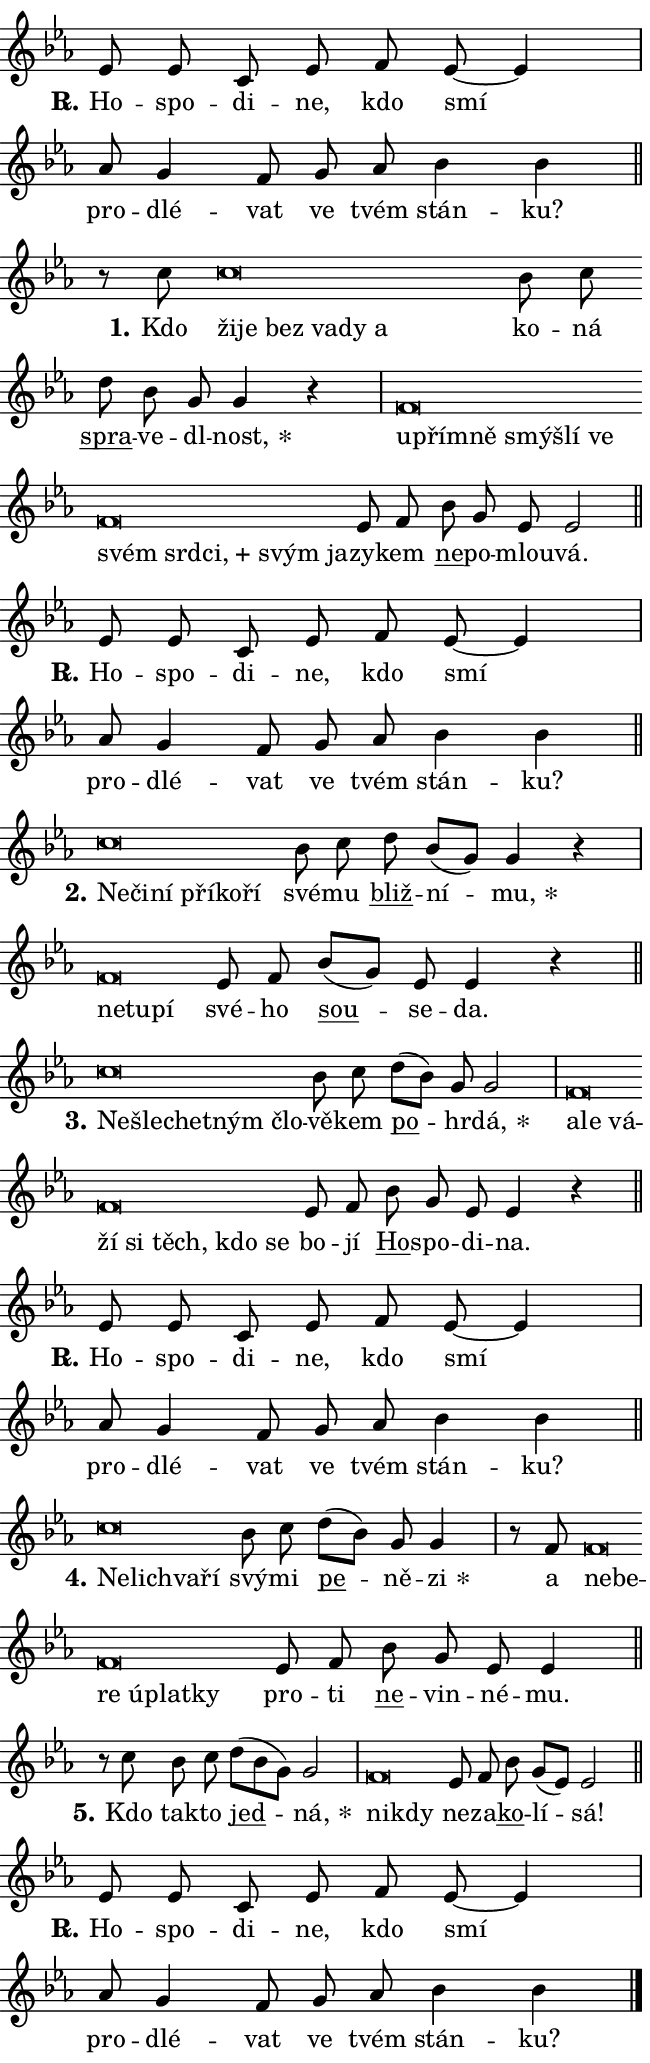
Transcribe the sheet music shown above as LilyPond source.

\version "2.24.0"
\header { tagline = "" }
\paper {
  indent = 0\cm
  top-margin = 0\cm
  right-margin = 0.13\cm % to fit lyric hyphens
  bottom-margin = 0\cm
  left-margin = 0\cm
  paper-width = 11\cm
  page-breaking = #ly:one-page-breaking
  system-system-spacing.basic-distance = #11
  score-system-spacing.basic-distance = #11
  ragged-last = ##f
}


%% Author: Thomas Morley
%% https://lists.gnu.org/archive/html/lilypond-user/2020-05/msg00002.html
#(define (line-position grob)
"Returns position of @var[grob} in current system:
   @code{'start}, if at first time-step
   @code{'end}, if at last time-step
   @code{'middle} otherwise
"
  (let* ((col (ly:item-get-column grob))
         (ln (ly:grob-object col 'left-neighbor))
         (rn (ly:grob-object col 'right-neighbor))
         (col-to-check-left (if (ly:grob? ln) ln col))
         (col-to-check-right (if (ly:grob? rn) rn col))
         (break-dir-left
           (and
             (ly:grob-property col-to-check-left 'non-musical #f)
             (ly:item-break-dir col-to-check-left)))
         (break-dir-right
           (and
             (ly:grob-property col-to-check-right 'non-musical #f)
             (ly:item-break-dir col-to-check-right))))
        (cond ((eqv? 1 break-dir-left) 'start)
              ((eqv? -1 break-dir-right) 'end)
              (else 'middle))))

#(define (tranparent-at-line-position vctor)
  (lambda (grob)
  "Relying on @code{line-position} select the relevant enry from @var{vctor}.
Used to determine transparency,"
    (case (line-position grob)
      ((end) (not (vector-ref vctor 0)))
      ((middle) (not (vector-ref vctor 1)))
      ((start) (not (vector-ref vctor 2))))))

noteHeadBreakVisibility =
#(define-music-function (break-visibility)(vector?)
"Makes @code{NoteHead}s transparent relying on @var{break-visibility}"
#{
  \override NoteHead.transparent =
    #(tranparent-at-line-position break-visibility)
#})

#(define delete-ledgers-for-transparent-note-heads
  (lambda (grob)
    "Reads whether a @code{NoteHead} is transparent.
If so this @code{NoteHead} is removed from @code{'note-heads} from
@var{grob}, which is supposed to be @code{LedgerLineSpanner}.
As a result ledgers are not printed for this @code{NoteHead}"
    (let* ((nhds-array (ly:grob-object grob 'note-heads))
           (nhds-list
             (if (ly:grob-array? nhds-array)
                 (ly:grob-array->list nhds-array)
                 '()))
           ;; Relies on the transparent-property being done before
           ;; Staff.LedgerLineSpanner.after-line-breaking is executed.
           ;; This is fragile ...
           (to-keep
             (remove
               (lambda (nhd)
                 (ly:grob-property nhd 'transparent #f))
               nhds-list)))
      ;; TODO find a better method to iterate over grob-arrays, similiar
      ;; to filter/remove etc for lists
      ;; For now rebuilt from scratch
      (set! (ly:grob-object grob 'note-heads)  '())
      (for-each
        (lambda (nhd)
          (ly:pointer-group-interface::add-grob grob 'note-heads nhd))
        to-keep))))

squashNotes = {
  \override NoteHead.X-extent = #'(-0.2 . 0.2)
  \override NoteHead.Y-extent = #'(-0.75 . 0)
  \override NoteHead.stencil =
    #(lambda (grob)
       (let ((pos (ly:grob-property grob 'staff-position)))
         (begin
           (if (< pos -7) (display "ERROR: Lower brevis then expected\n") (display ""))
           (if (<= pos -6) ly:text-interface::print ly:note-head::print))))
}
unSquashNotes = {
  \revert NoteHead.X-extent
  \revert NoteHead.Y-extent
  \revert NoteHead.stencil
}

hideNotes = \noteHeadBreakVisibility #begin-of-line-visible
unHideNotes = \noteHeadBreakVisibility #all-visible

% work-around for resetting accidentals
% https://lilypond.org/doc/v2.23/Documentation/notation/displaying-rhythms#unmetered-music
cadenzaMeasure = {
  \cadenzaOff
  \partial 1024 s1024
  \cadenzaOn
}

#(define-markup-command (accent layout props text) (markup?)
  "Underline accented syllable"
  (interpret-markup layout props
    #{\markup \override #'(offset . 4.3) \underline { #text }#}))

responsum = \markup \concat {
  "R" \hspace #-1.05 \path #0.1 #'((moveto 0 0.07) (lineto 0.9 0.8)) \hspace #0.05 "."
}

spaceSize = #0.6828661417322834 % exact space size for TeX Gyre Schola

\layout {
  \context {
    \Staff
    \remove "Time_signature_engraver"
    \override LedgerLineSpanner.after-line-breaking = #delete-ledgers-for-transparent-note-heads
  }
  \context {
    \Lyrics {
      \override LyricSpace.minimum-distance = \spaceSize
      \override LyricText.font-name = #"TeX Gyre Schola"
      \override LyricText.font-size = 1
      \override StanzaNumber.font-name = #"TeX Gyre Schola Bold"
      \override StanzaNumber.font-size = 1
    }
  }
  \context {
    \Score 
    \override NoteHead.text =
      #(lambda (grob) 
        (let ((pos (ly:grob-property grob 'staff-position)))
          #{\markup {
            \combine
              \halign #-0.55 \raise #(if (= pos -6) 0 0.5) \override #'(thickness . 2) \draw-line #'(3.2 . 0)
              \musicglyph "noteheads.sM1"
          }#}))
  }
}

% magnetic-lyrics.ily
%
%   written by
%     Jean Abou Samra <jean@abou-samra.fr>
%     Werner Lemberg <wl@gnu.org>
%
%   adapted by
%     Jiri Hon <jiri.hon@gmail.com>
%
% Version 2022-Apr-15

% https://www.mail-archive.com/lilypond-user@gnu.org/msg149350.html

#(define (Left_hyphen_pointer_engraver context)
   "Collect syllable-hyphen-syllable occurrences in lyrics and store
them in properties.  This engraver only looks to the left.  For
example, if the lyrics input is @code{foo -- bar}, it does the
following.

@itemize @bullet
@item
Set the @code{text} property of the @code{LyricHyphen} grob between
@q{foo} and @q{bar} to @code{foo}.

@item
Set the @code{left-hyphen} property of the @code{LyricText} grob with
text @q{foo} to the @code{LyricHyphen} grob between @q{foo} and
@q{bar}.
@end itemize

Use this auxiliary engraver in combination with the
@code{lyric-@/text::@/apply-@/magnetic-@/offset!} hook."
   (let ((hyphen #f)
         (text #f))
     (make-engraver
      (acknowledgers
       ((lyric-syllable-interface engraver grob source-engraver)
        (set! text grob)))
      (end-acknowledgers
       ((lyric-hyphen-interface engraver grob source-engraver)
        ;(when (not (grob::has-interface grob 'lyric-space-interface))
          (set! hyphen grob)));)
      ((stop-translation-timestep engraver)
       (when (and text hyphen)
         (ly:grob-set-object! text 'left-hyphen hyphen))
       (set! text #f)
       (set! hyphen #f)))))

#(define (lyric-text::apply-magnetic-offset! grob)
   "If the space between two syllables is less than the value in
property @code{LyricText@/.details@/.squash-threshold}, move the right
syllable to the left so that it gets concatenated with the left
syllable.

Use this function as a hook for
@code{LyricText@/.after-@/line-@/breaking} if the
@code{Left_@/hyphen_@/pointer_@/engraver} is active."
   (let ((hyphen (ly:grob-object grob 'left-hyphen #f)))
     (when hyphen
       (let ((left-text (ly:spanner-bound hyphen LEFT)))
         (when (grob::has-interface left-text 'lyric-syllable-interface)
           (let* ((common (ly:grob-common-refpoint grob left-text X))
                  (this-x-ext (ly:grob-extent grob common X))
                  (left-x-ext
                   (begin
                     ;; Trigger magnetism for left-text.
                     (ly:grob-property left-text 'after-line-breaking)
                     (ly:grob-extent left-text common X)))
                  ;; `delta` is the gap width between two syllables.
                  (delta (- (interval-start this-x-ext)
                            (interval-end left-x-ext)))
                  (details (ly:grob-property grob 'details))
                  (threshold (assoc-get 'squash-threshold details 0.2)))
             (when (< delta threshold)
               (let* (;; We have to manipulate the input text so that
                      ;; ligatures crossing syllable boundaries are not
                      ;; disabled.  For languages based on the Latin
                      ;; script this is essentially a beautification.
                      ;; However, for non-Western scripts it can be a
                      ;; necessity.
                      (lt (ly:grob-property left-text 'text))
                      (rt (ly:grob-property grob 'text))
                      (is-space (grob::has-interface hyphen 'lyric-space-interface))
                      (space (if is-space " " ""))
                      (extra-delta (if is-space spaceSize 0))
                      ;; Append new syllable.
                      (ltrt-space (if (and (string? lt) (string? rt))
                                (string-append lt space rt)
                                (make-concat-markup (list lt space rt))))
                      ;; Right-align `ltrt` to the right side.
                      (ltrt-space-markup (grob-interpret-markup
                               grob
                               (make-translate-markup
                                (cons (interval-length this-x-ext) 0)
                                (make-right-align-markup ltrt-space)))))
                 (begin
                   ;; Don't print `left-text`.
                   (ly:grob-set-property! left-text 'stencil #f)
                   ;; Set text and stencil (which holds all collected
                   ;; syllables so far) and shift it to the left.
                   (ly:grob-set-property! grob 'text ltrt-space)
                   (ly:grob-set-property! grob 'stencil ltrt-space-markup)
                   (ly:grob-translate-axis! grob (- (- delta extra-delta)) X))))))))))


#(define (lyric-hyphen::displace-bounds-first grob)
   ;; Make very sure this callback isn't triggered too early.
   (let ((left (ly:spanner-bound grob LEFT))
         (right (ly:spanner-bound grob RIGHT)))
     (ly:grob-property left 'after-line-breaking)
     (ly:grob-property right 'after-line-breaking)
     (ly:lyric-hyphen::print grob)))

squashThreshold = #0.4

\layout {
  \context {
    \Lyrics
    \consists #Left_hyphen_pointer_engraver
    \override LyricText.after-line-breaking =
      #lyric-text::apply-magnetic-offset!
    \override LyricHyphen.stencil = #lyric-hyphen::displace-bounds-first
    \override LyricText.details.squash-threshold = \squashThreshold
    \override LyricHyphen.minimum-distance = 0
    \override LyricHyphen.minimum-length = \squashThreshold
  }
}

squashText = \override LyricText.details.squash-threshold = 9999
unSquashText = \override LyricText.details.squash-threshold = \squashThreshold

leftText = \override LyricText.self-alignment-X = #LEFT
unLeftText = \revert LyricText.self-alignment-X

starOffset = #(lambda (grob) 
                (let ((x_offset (ly:self-alignment-interface::aligned-on-x-parent grob)))
                  (if (= x_offset 0) 0 (+ x_offset 1.2))))

star = #(define-music-function (syllable)(string?)
"Append star separator at the end of a syllable"
#{
  \once \override LyricText.X-offset = #starOffset
  \lyricmode { \markup {
    #syllable
    \override #'((font-name . "TeX Gyre Schola Bold")) \hspace #0.2 \lower #0.65 \larger "*"
  } }
#})

starAccent = #(define-music-function (syllable)(string?)
"Append star separator at the end of a syllable and make accent"
#{
  \once \override LyricText.X-offset = #starOffset
  \lyricmode { \markup {
    \accent #syllable
    \override #'((font-name . "TeX Gyre Schola Bold")) \hspace #0.2 \lower #0.65 \larger "*"
  } }
#})

breath = #(define-music-function (syllable)(string?)
"Append breathing indicator at the end of a syllable"
#{
  \lyricmode { \markup { #syllable "+" } }
#})

optionalBreath = #(define-music-function (syllable)(string?)
"Append optional breathing indicator at the end of a syllable"
#{
  \lyricmode { \markup { #syllable "(+)" } }
#})


\score {
    <<
        \new Voice = "melody" { \cadenzaOn \key es \major \relative { es'8 es c es f es~ es4 \cadenzaMeasure \bar "|" as8 g4 f8 g as bes4 bes \cadenzaMeasure \bar "||" \break } }
        \new Lyrics \lyricsto "melody" { \lyricmode { \set stanza = \responsum
Ho -- spo -- di -- ne, kdo smí pro -- dlé -- vat ve tvém stán -- ku? } }
    >>
    \layout {}
}

\score {
    <<
        \new Voice = "melody" { \cadenzaOn \key es \major \relative { r8 c''8 \squashNotes c\breve*1/16 \hideNotes \breve*1/16 \bar "" \breve*1/16 \bar "" \breve*1/16 \bar "" \breve*1/16 \breve*1/16 \bar "" \unHideNotes \unSquashNotes bes8 c \bar "" d bes g g4 r \cadenzaMeasure \bar "|" \squashNotes f\breve*1/16 \hideNotes \breve*1/16 \bar "" \breve*1/16 \bar "" \breve*1/16 \bar "" \breve*1/16 \bar "" \breve*1/16 \bar "" \breve*1/16 \bar "" \breve*1/16 \bar "" \breve*1/16 \bar "" \breve*1/16 \breve*1/16 \bar "" \unHideNotes \unSquashNotes es8 f \bar "" bes g es es2 \cadenzaMeasure \bar "||" \break } }
        \new Lyrics \lyricsto "melody" { \lyricmode { \set stanza = "1."
Kdo \leftText ži -- \squashText je bez va -- dy a \unLeftText \unSquashText ko -- ná \markup \accent spra -- ve -- dl -- \star nost, \leftText u -- \squashText přím -- ně smý -- šlí ve svém srd -- \breath "ci," svým ja -- \unLeftText \unSquashText zy -- kem \markup \accent ne -- po -- mlou -- vá. } }
    >>
    \layout {}
}

\score {
    <<
        \new Voice = "melody" { \cadenzaOn \key es \major \relative { es'8 es c es f es~ es4 \cadenzaMeasure \bar "|" as8 g4 f8 g as bes4 bes \cadenzaMeasure \bar "||" \break } }
        \new Lyrics \lyricsto "melody" { \lyricmode { \set stanza = \responsum
Ho -- spo -- di -- ne, kdo smí pro -- dlé -- vat ve tvém stán -- ku? } }
    >>
    \layout {}
}

\score {
    <<
        \new Voice = "melody" { \cadenzaOn \key es \major \relative { \squashNotes c''\breve*1/16 \hideNotes \breve*1/16 \bar "" \breve*1/16 \bar "" \breve*1/16 \bar "" \breve*1/16 \breve*1/16 \bar "" \unHideNotes \unSquashNotes bes8 c \bar "" d bes[( g)] g4 r \cadenzaMeasure \bar "|" \squashNotes f\breve*1/16 \hideNotes \breve*1/16 \breve*1/16 \bar "" \unHideNotes \unSquashNotes es8 f \bar "" bes[( g)] es es4 r \cadenzaMeasure \bar "||" \break } }
        \new Lyrics \lyricsto "melody" { \lyricmode { \set stanza = "2."
\leftText Ne -- \squashText či -- ní pří -- ko -- ří \unLeftText \unSquashText své -- mu \markup \accent bliž -- ní -- \star mu, \leftText ne -- \squashText tu -- pí \unLeftText \unSquashText své -- ho \markup \accent sou -- se -- da. } }
    >>
    \layout {}
}

\score {
    <<
        \new Voice = "melody" { \cadenzaOn \key es \major \relative { \squashNotes c''\breve*1/16 \hideNotes \breve*1/16 \bar "" \breve*1/16 \bar "" \breve*1/16 \breve*1/16 \bar "" \unHideNotes \unSquashNotes bes8 c \bar "" d[( bes)] g g2 \cadenzaMeasure \bar "|" \squashNotes f\breve*1/16 \hideNotes \breve*1/16 \bar "" \breve*1/16 \bar "" \breve*1/16 \bar "" \breve*1/16 \bar "" \breve*1/16 \bar "" \breve*1/16 \breve*1/16 \bar "" \unHideNotes \unSquashNotes es8 f \bar "" bes g es es4 r \cadenzaMeasure \bar "||" \break } }
        \new Lyrics \lyricsto "melody" { \lyricmode { \set stanza = "3."
\leftText Ne -- \squashText šle -- chet -- ným člo -- \unLeftText \unSquashText vě -- kem \markup \accent po -- hr -- \star dá, \leftText a -- \squashText le vá -- ží si těch, kdo se \unLeftText \unSquashText bo -- jí \markup \accent Ho -- spo -- di -- na. } }
    >>
    \layout {}
}

\score {
    <<
        \new Voice = "melody" { \cadenzaOn \key es \major \relative { es'8 es c es f es~ es4 \cadenzaMeasure \bar "|" as8 g4 f8 g as bes4 bes \cadenzaMeasure \bar "||" \break } }
        \new Lyrics \lyricsto "melody" { \lyricmode { \set stanza = \responsum
Ho -- spo -- di -- ne, kdo smí pro -- dlé -- vat ve tvém stán -- ku? } }
    >>
    \layout {}
}

\score {
    <<
        \new Voice = "melody" { \cadenzaOn \key es \major \relative { \squashNotes c''\breve*1/16 \hideNotes \breve*1/16 \breve*1/16 \bar "" \unHideNotes \unSquashNotes bes8 c \bar "" d[( bes)] g g4 \cadenzaMeasure \bar "|" r8 f8 \squashNotes f\breve*1/16 \hideNotes \breve*1/16 \bar "" \breve*1/16 \bar "" \breve*1/16 \bar "" \breve*1/16 \breve*1/16 \bar "" \unHideNotes \unSquashNotes es8 f \bar "" bes g es es4 \cadenzaMeasure \bar "||" \break } }
        \new Lyrics \lyricsto "melody" { \lyricmode { \set stanza = "4."
\leftText Ne -- \squashText lichva -- ří \unLeftText \unSquashText svý -- mi \markup \accent pe -- ně -- \star zi a \leftText ne -- \squashText be -- re ú -- plat -- ky \unLeftText \unSquashText pro -- ti \markup \accent ne -- vin -- né -- mu. } }
    >>
    \layout {}
}

\score {
    <<
        \new Voice = "melody" { \cadenzaOn \key es \major \relative { r8 c''8 bes8 c \bar "" d[( bes g)] g2 \cadenzaMeasure \bar "|" \squashNotes f\breve*1/16 \hideNotes \breve*1/16 \bar "" \unHideNotes \unSquashNotes es8 f \bar "" bes g[( es)] es2 \cadenzaMeasure \bar "||" \break } }
        \new Lyrics \lyricsto "melody" { \lyricmode { \set stanza = "5."
Kdo tak -- to \markup \accent jed -- \star ná, \leftText ni -- \squashText kdy \unLeftText \unSquashText ne -- za -- \markup \accent ko -- lí -- sá! } }
    >>
    \layout {}
}

\score {
    <<
        \new Voice = "melody" { \cadenzaOn \key es \major \relative { es'8 es c es f es~ es4 \cadenzaMeasure \bar "|" as8 g4 f8 g as bes4 bes \cadenzaMeasure \bar "||" \break } \bar "|." }
        \new Lyrics \lyricsto "melody" { \lyricmode { \set stanza = \responsum
Ho -- spo -- di -- ne, kdo smí pro -- dlé -- vat ve tvém stán -- ku? } }
    >>
    \layout {}
}
